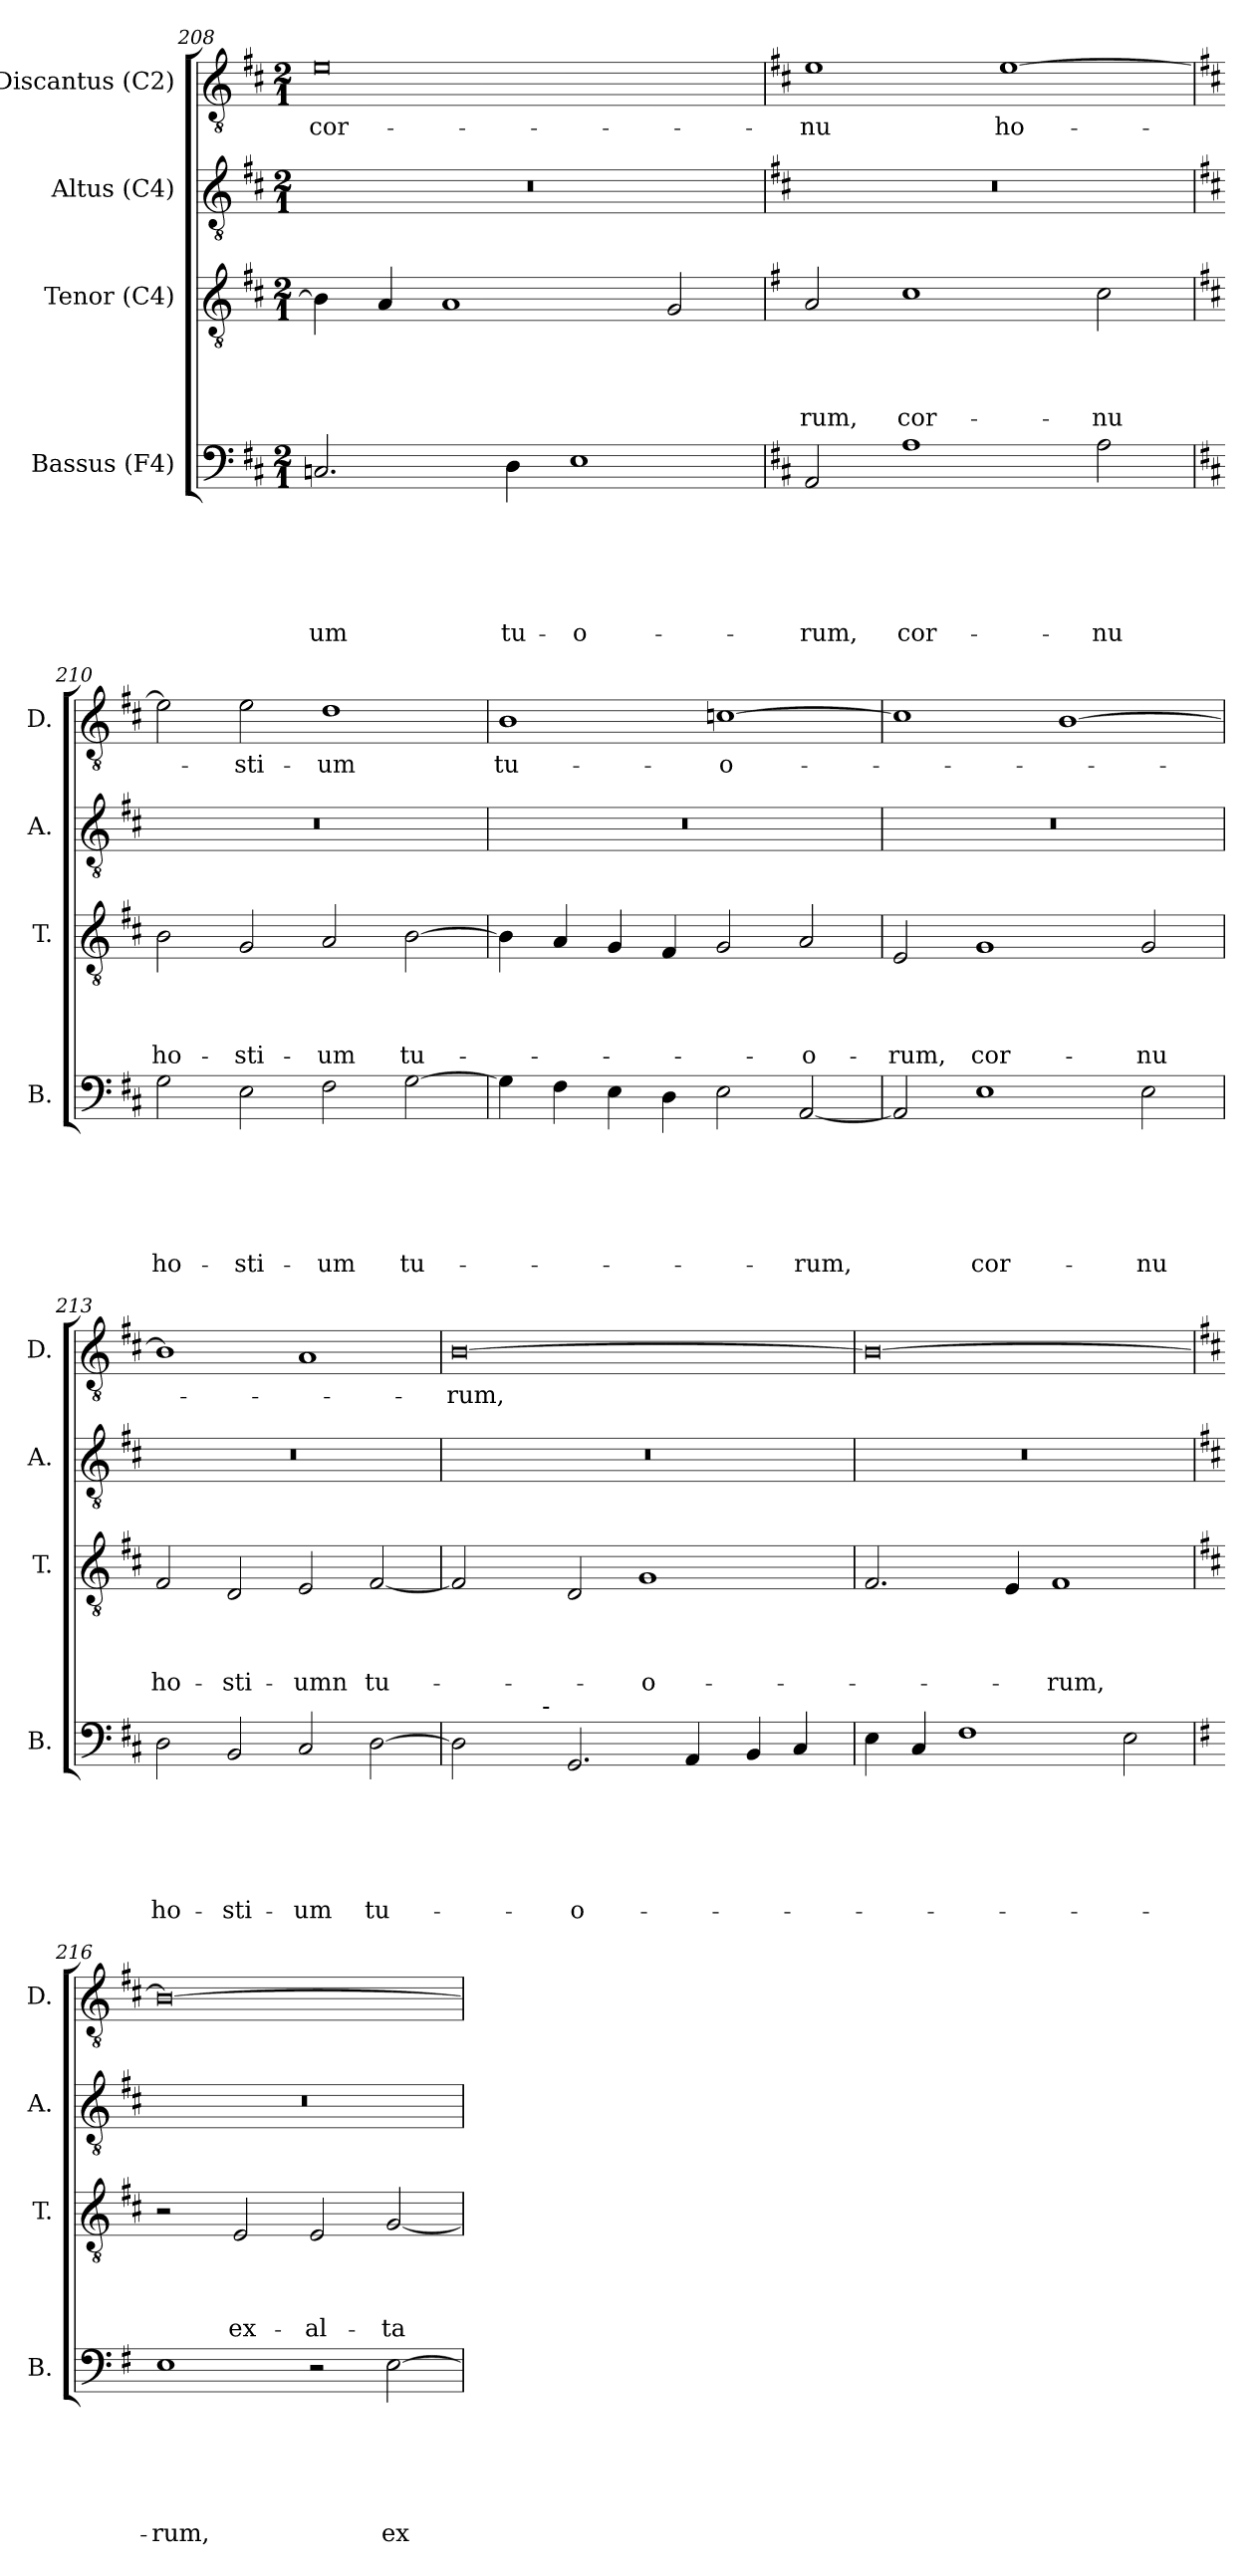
**kern	**text	**text	**text	**text	**text	**text	**kern	**text	**text	**text	**text	**kern	**kern	**text
*part4	*part4	*part4	*part4	*part4	*part4	*part4	*part3	*part3	*part3	*part3	*part3	*part2	*part1	*part1
*staff4	*staff4	*staff4	*staff4	*staff4	*staff4	*staff4	*staff3	*staff3	*staff3	*staff3	*staff3	*staff2	*staff1	*staff1
*I"Bassus (F4)	*	*	*	*	*	*	*I"Tenor (C4)	*	*	*	*	*I"Altus (C4)	*I"Discantus (C2)	*
*I'B.	*	*	*	*	*	*	*I'T.	*	*	*	*	*I'A.	*I'D.	*
*clefF4	*	*	*	*	*	*	*clefGv2	*	*	*	*	*clefGv2	*clefGv2	*
*k[f#c#]	*	*	*	*	*	*	*k[f#c#]	*	*	*	*	*k[f#c#]	*k[f#c#]	*
*D:	*	*	*	*	*	*	*D:	*	*	*	*	*D:	*D:	*
*M2/1	*	*	*	*	*	*	*M2/1	*	*	*	*	*M2/1	*M2/1	*
=208	=208	=208	=208	=208	=208	=208	=208	=208	=208	=208	=208	=208	=208	=208
!	!	!	!	!	!	!LO:LY:b	!	!	!	!	!	!	!	!LO:LY:b
2.C/	.	.	.	.	.	-um	4B\]	.	.	.	.	0r	0e	cor-
.	.	.	.	.	.	.	4A/	.	.	.	.	.	.	.
.	.	.	.	.	.	.	1A	.	.	.	.	.	.	.
!	!	!	!	!	!	!LO:LY:b	!	!	!	!	!	!	!	!
4D\	.	.	.	.	.	tu-	.	.	.	.	.	.	.	.
!	!	!	!	!	!	!LO:LY:b:rj	!	!	!	!	!	!	!	!
1E	.	.	.	.	.	-o-	.	.	.	.	.	.	.	.
.	.	.	.	.	.	.	2G/	.	.	.	.	.	.	.
=209	=209	=209	=209	=209	=209	=209	=209	=209	=209	=209	=209	=209	=209	=209
*	*	*	*	*	*	*	*k[f#]	*	*	*	*	*	*	*
*	*	*	*	*	*	*	*G:	*	*	*	*	*	*	*
!	!	!	!	!	!	!LO:LY:b	!	!	!	!	!LO:LY:b	!	!	!LO:LY:b
2AA/	.	.	.	.	.	-rum,	2A/	.	.	.	-rum,	0r	1e	-nu
!	!	!	!	!	!	!LO:LY:b	!	!	!	!	!LO:LY:b	!	!	!
1A	.	.	.	.	.	cor-	1c	.	.	.	cor-	.	.	.
!	!	!	!	!	!	!	!	!	!	!	!	!	!	!LO:LY:b
.	.	.	.	.	.	.	.	.	.	.	.	.	[<1e	ho-
!	!	!	!	!	!	!LO:LY:b	!	!	!	!	!LO:LY:b	!	!	!
2A\	.	.	.	.	.	-nu	2c\	.	.	.	-nu	.	.	.
!!LO:LB:g=z
=210	=210	=210	=210	=210	=210	=210	=210	=210	=210	=210	=210	=210	=210	=210
*	*	*	*	*	*	*	*k[f#c#]	*	*	*	*	*	*	*
*	*	*	*	*	*	*	*D:	*	*	*	*	*	*	*
!	!	!	!	!	!	!LO:LY:b	!	!	!	!	!LO:LY:b	!	!	!
2G\	.	.	.	.	.	ho-	2B\	.	.	.	ho-	0r	2e\]	.
!	!	!	!	!	!	!LO:LY:b	!	!	!	!	!LO:LY:b	!	!	!LO:LY:b
2E\	.	.	.	.	.	-sti-	2G/	.	.	.	-sti-	.	2e\	-sti-
!	!	!	!	!	!	!LO:LY:b	!	!	!	!	!LO:LY:b	!	!	!LO:LY:b
2F#\	.	.	.	.	.	-um	2A/	.	.	.	-um	.	1d	-um
!	!	!	!	!	!	!LO:LY:b	!	!	!	!	!LO:LY:b	!	!	!
[>2G\	.	.	.	.	.	tu-	[>2B\	.	.	.	tu-	.	.	.
=211	=211	=211	=211	=211	=211	=211	=211	=211	=211	=211	=211	=211	=211	=211
!	!	!	!	!	!	!	!	!	!	!	!	!	!	!LO:LY:b
4G\]	.	.	.	.	.	.	4B\]	.	.	.	.	0r	1B	tu-
4F#\	.	.	.	.	.	.	4A/	.	.	.	.	.	.	.
4E\	.	.	.	.	.	.	4G/	.	.	.	.	.	.	.
4D\	.	.	.	.	.	.	4F#/	.	.	.	.	.	.	.
!	!	!	!	!	!	!	!	!	!	!	!	!	!	!LO:LY:b:rj
2E\	.	.	.	.	.	.	2G/	.	.	.	.	.	[>1cn	-o-
!	!	!	!	!	!	!LO:LY:b	!	!	!	!	!LO:LY:b	!	!	!
[<2AA/	.	.	.	.	.	-rum,	2A/	.	.	.	-o-	.	.	.
=212	=212	=212	=212	=212	=212	=212	=212	=212	=212	=212	=212	=212	=212	=212
!	!	!	!	!	!	!	!	!	!	!	!LO:LY:b	!	!	!
2AA/]	.	.	.	.	.	.	2E/	.	.	.	-rum,	0r	1c]	.
!	!	!	!	!	!	!LO:LY:b	!	!	!	!	!LO:LY:b	!	!	!
1E	.	.	.	.	.	cor-	1G	.	.	.	cor-	.	.	.
.	.	.	.	.	.	.	.	.	.	.	.	.	[>1B	.
!	!	!	!	!	!	!LO:LY:b	!	!	!	!	!LO:LY:b	!	!	!
2E\	.	.	.	.	.	-nu	2G/	.	.	.	-nu	.	.	.
=213	=213	=213	=213	=213	=213	=213	=213	=213	=213	=213	=213	=213	=213	=213
!	!	!	!	!	!	!LO:LY:b	!	!	!	!	!LO:LY:b	!	!	!
2D\	.	.	.	.	.	ho-	2F#/	.	.	.	ho-	0r	1B]	.
!	!	!	!	!	!	!LO:LY:b	!	!	!	!	!LO:LY:b	!	!	!
2BB/	.	.	.	.	.	-sti-	2D/	.	.	.	-sti-	.	.	.
!	!	!	!	!	!	!LO:LY:b	!	!	!	!	!LO:LY:b:rj	!	!	!
2C#/	.	.	.	.	.	-um	2E/	.	.	.	-umn	.	1A	.
!	!	!	!	!	!	!LO:LY:b	!	!	!	!	!LO:LY:b	!	!	!
[<2D\	.	.	.	.	.	tu-	[<2F#/	.	.	.	tu-	.	.	.
!!LO:LB:g=z
=214	=214	=214	=214	=214	=214	=214	=214	=214	=214	=214	=214	=214	=214	=214
!	!	!	!	!	!	!	!	!	!	!	!	!	!	!LO:LY:b
*^	*	*	*	*	*	*	*	*	*	*	*	*	*	*
2D\]	4ryy	.	.	.	.	.	.	2F#/]	.	.	.	.	0r	[>0B	-rum,
.	8ryy	.	.	.	.	.	.	.	.	.	.	.	.	.	.
.	32ryy	.	.	.	.	.	.	.	.	.	.	.	.	.	.
!	!LO:TX:a:t=-	!	!	!	!	!	!	!	!	!	!	!	!	!	!
.	1ryy	.	.	.	.	.	.	.	.	.	.	.	.	.	.
!	!	!	!	!	!	!	!LO:LY:b	!	!	!	!	!	!	!	!
2.GG/	.	.	.	.	.	.	-o-	2D/	.	.	.	.	.	.	.
!	!	!	!	!	!	!	!	!	!	!	!	!LO:LY:b:rj	!	!	!
.	.	.	.	.	.	.	.	1G	.	.	.	-o-	.	.	.
4AA/	.	.	.	.	.	.	.	.	.	.	.	.	.	.	.
.	2ryy	.	.	.	.	.	.	.	.	.	.	.	.	.	.
4BB/	.	.	.	.	.	.	.	.	.	.	.	.	.	.	.
4C#/	.	.	.	.	.	.	.	.	.	.	.	.	.	.	.
.	16.ryy	.	.	.	.	.	.	.	.	.	.	.	.	.	.
*v	*v	*	*	*	*	*	*	*	*	*	*	*	*	*	*
=215	=215	=215	=215	=215	=215	=215	=215	=215	=215	=215	=215	=215	=215	=215
4E\	.	.	.	.	.	.	2.F#/	.	.	.	.	0r	0B_	.
4C#/	.	.	.	.	.	.	.	.	.	.	.	.	.	.
1F#	.	.	.	.	.	.	.	.	.	.	.	.	.	.
.	.	.	.	.	.	.	4E/	.	.	.	.	.	.	.
!	!	!	!	!	!	!	!	!	!	!	!LO:LY:b	!	!	!
.	.	.	.	.	.	.	1F#	.	.	.	-rum,	.	.	.
2E\	.	.	.	.	.	.	.	.	.	.	.	.	.	.
=216	=216	=216	=216	=216	=216	=216	=216	=216	=216	=216	=216	=216	=216	=216
*k[f#]	*	*	*	*	*	*	*	*	*	*	*	*	*	*
*G:	*	*	*	*	*	*	*	*	*	*	*	*	*	*
!	!	!	!	!	!	!LO:LY:b	!	!	!	!	!	!	!	!
1E	.	.	.	.	.	-rum,	2r	.	.	.	.	0r	0B_	.
!	!	!	!	!	!	!	!	!	!	!	!LO:LY:b	!	!	!
.	.	.	.	.	.	.	2E/	.	.	.	ex-	.	.	.
!	!	!	!	!	!	!	!	!	!	!	!LO:LY:b	!	!	!
2r	.	.	.	.	.	.	2E/	.	.	.	-al-	.	.	.
!	!	!	!	!	!	!LO:LY:b	!	!	!	!	!LO:LY:b	!	!	!
[>2E\	.	.	.	.	.	ex-	[<2G/	.	.	.	-ta-	.	.	.
=	=	=	=	=	=	=	=	=	=	=	=	=	=	=
*-	*-	*-	*-	*-	*-	*-	*-	*-	*-	*-	*-	*-	*-	*-
